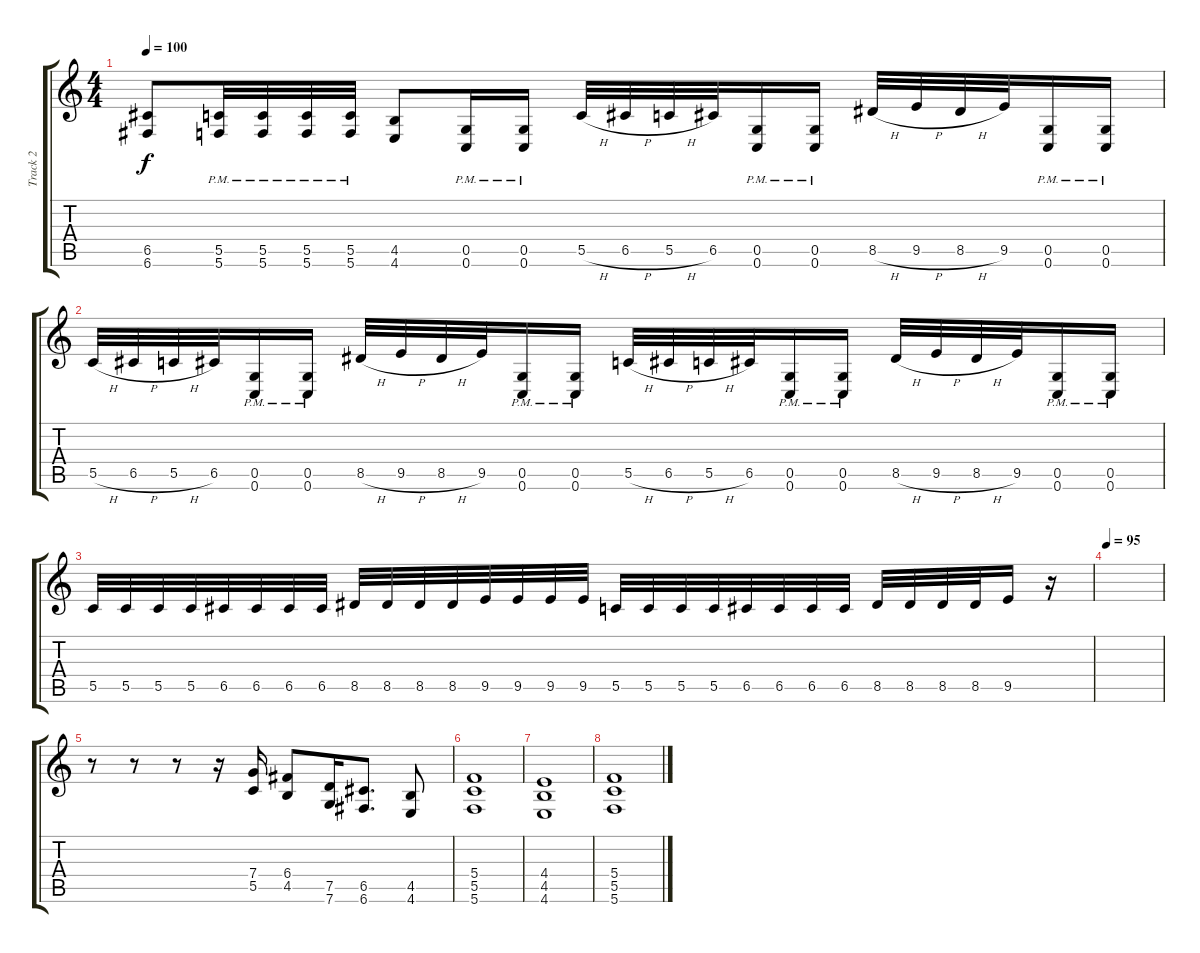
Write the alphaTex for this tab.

\track ("Track 2" "Track 2") {instrument distortionguitar}
\staff {score tabs}
\tuning (D4 A3 F3 C3 G2 C2) {hide}
\ts (4 4)
\tempo 100
\clef g2
\ks c
(6.5 6.6).8{dy f} (5.5{pm} 5.6{pm}).32 (5.5{pm} 5.6{pm}).32 (5.5{pm} 5.6{pm}).32 (5.5{pm} 5.6{pm}).32 (4.5 4.6).8 (0.5{pm} 0.6{pm}).16 (0.5{pm} 0.6{pm}).16 5.5{h}.32 6.5{h}.32 5.5{h}.32 6.5.32 (0.5{pm} 0.6{pm}).16 (0.5{pm} 0.6{pm}).16 8.5{h}.32 9.5{h}.32 8.5{h}.32 9.5.32 (0.5{pm} 0.6{pm}).16 (0.5{pm} 0.6{pm}).16 |
5.5{h}.32 6.5{h}.32 5.5{h}.32 6.5.32 (0.5{pm} 0.6{pm}).16 (0.5{pm} 0.6{pm}).16 8.5{h}.32 9.5{h}.32 8.5{h}.32 9.5.32 (0.5{pm} 0.6{pm}).16 (0.5{pm} 0.6{pm}).16 5.5{h}.32 6.5{h}.32 5.5{h}.32 6.5.32 (0.5{pm} 0.6{pm}).16 (0.5{pm} 0.6{pm}).16 8.5{h}.32 9.5{h}.32 8.5{h}.32 9.5.32 (0.5{pm} 0.6{pm}).16 (0.5{pm} 0.6{pm}).16 |
5.5.32 5.5.32 5.5.32 5.5.32 6.5.32 6.5.32 6.5.32 6.5.32 8.5.32 8.5.32 8.5.32 8.5.32 9.5.32 9.5.32 9.5.32 9.5.32 5.5.32 5.5.32 5.5.32 5.5.32 6.5.32 6.5.32 6.5.32 6.5.32 8.5.32 8.5.32 8.5.32 8.5.32 9.5.16 r.16 |
\tempo 95
|
r.8 r.8 r.8 r.16 (7.4 5.5).16 (6.4 4.5).8 (7.5 7.6).16 (6.5 6.6).8{d} (4.5 4.6).8 |
(5.4 5.5 5.6).1 |
(4.4 4.5 4.6).1 |
(5.4 5.5 5.6).1
